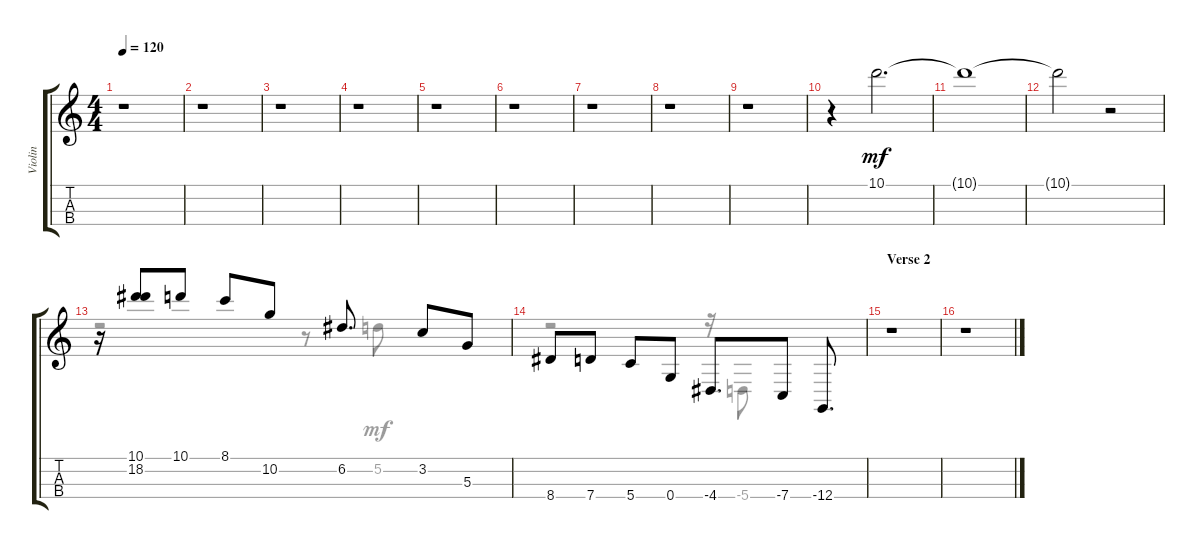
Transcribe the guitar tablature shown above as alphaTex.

\track ("Violin" "Violin") {instrument stringensemble2}
\staff {score tabs}
\tuning (E5 A4 D4 G3) {hide}
\voice
\ts (4 4)
\tempo 120
\clef g2
\ks aminor
r.1{dy mf} |
r.1 |
r.1 |
r.1 |
r.1 |
r.1 |
r.1 |
r.1 |
r.1 |
r.4 10.1.2{d} |
10.1{t}.1 |
10.1{t}.2 r.2 |
r.16 (10.1 18.2).8 10.1.8 8.1.8 10.2.8 6.2.8{d} 3.2.8 5.3.8 |
8.4.8 7.4.8 5.4.8 0.4.8 -4.4.8{d} -7.4.8 -12.4.8{d} |
\section ("" "Verse 2")
r.1 |
r.1
\voice
\clef g2
\ottava regular
\simile none
\ks aminor
|
|
|
|
|
|
|
|
|
|
|
|
r.2 r.8 5.2.8 |
r.2 r.16 -5.4.8 |
|
